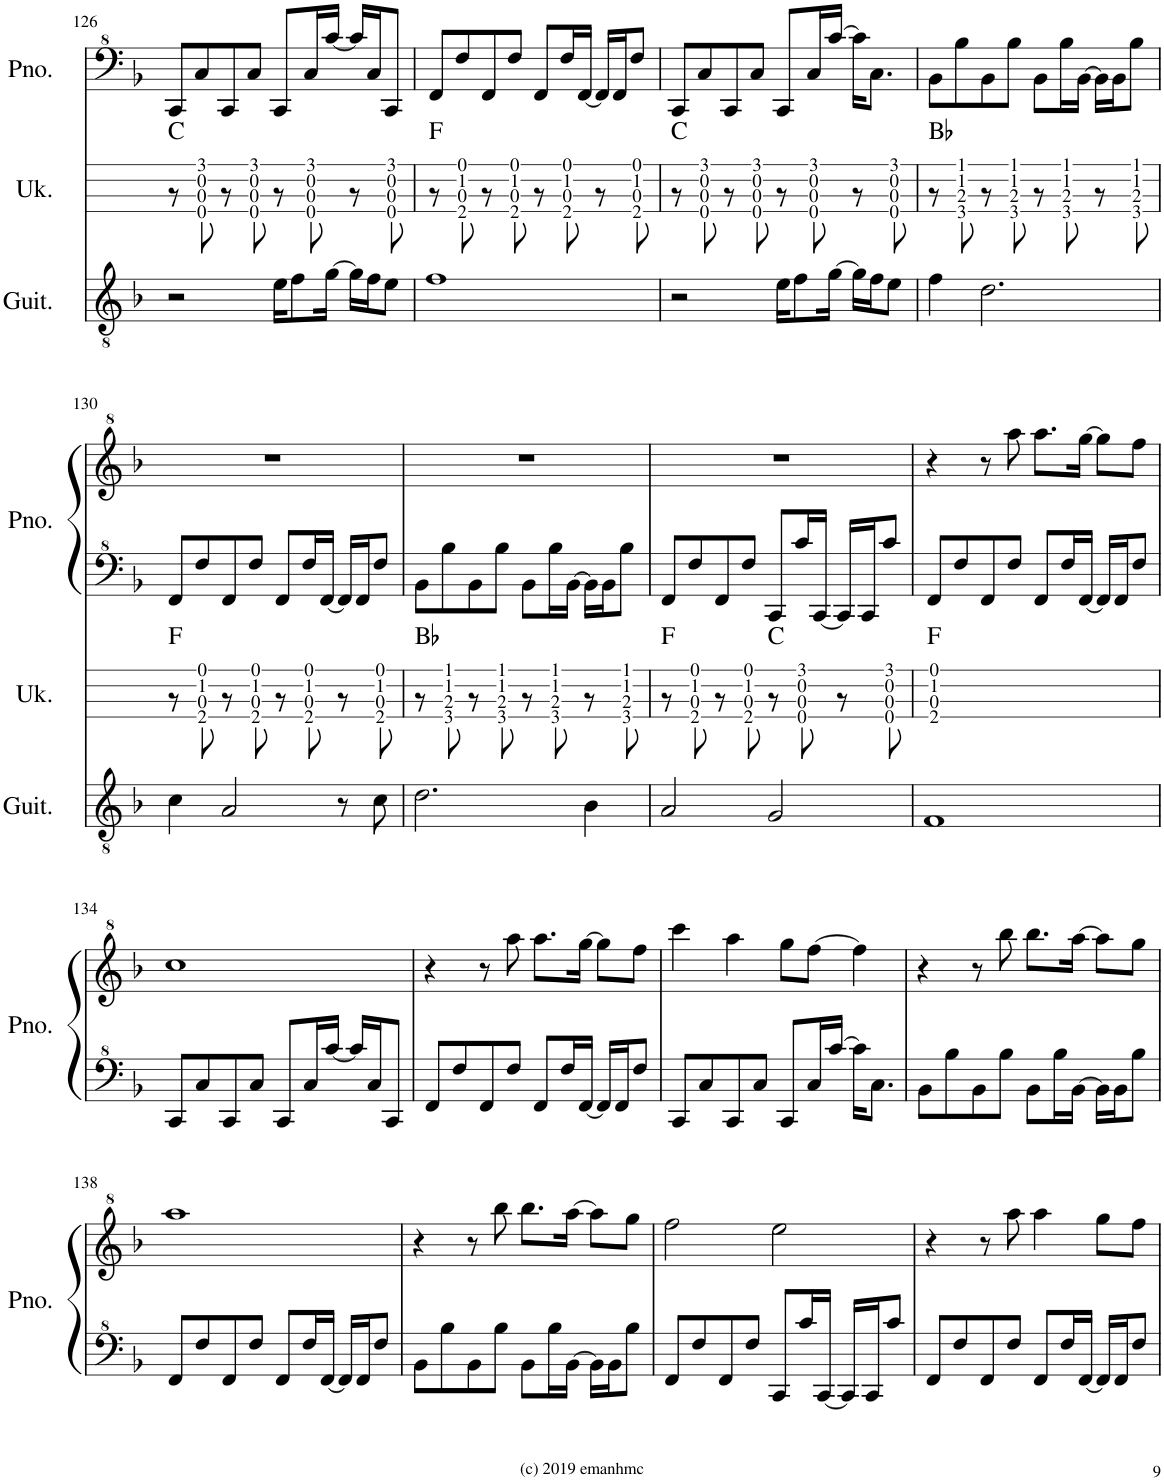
**kern	**kern	**harte	**kern	**kern
*part3	*part2	*part2	*part1	*part1
*staff4	*staff3	*	*staff2	*staff1
*I"Classical Guitar	*I"Ukulele	*	*I"Piano	*
*I'Guit.	*I'Uk.	*	*I'Pno.	*
!!LO:PB:g=z
*clefGv2	*	*	*clefF^4	*clefG^2
*k[b-]	*k[b-]	*	*k[b-]	*k[b-]
*M4/4	*M4/4	*	*M4/4	*M4/4
*met(c)	*met(c)	*	*met(c)	*met(c)
=126	=126	=126	=126	=126
2r	8r	C:maj	8C/L	1r
.	8g\ 8c\ 8e\ 8cc\	.	8c/	.
.	8r	.	8C/	.
.	8g\ 8c\ 8e\ 8cc\	.	8c/J	.
16e\KL	8r	.	8C/L	.
8f\	.	.	.	.
.	8g\ 8c\ 8e\ 8cc\	.	16c/L	.
[16g\Jk	.	.	[16cc/JJ	.
16g\LL]	8r	.	16cc/LL]	.
16f\J	.	.	16c/J	.
8e\J	8g\ 8c\ 8e\ 8cc\	.	8C/J	.
=127	=127	=127	=127	=127
1f	8r	F:maj	8F/L	1r
.	8a\ 8c\ 8f\ 8a\	.	8f/	.
.	8r	.	8F/	.
.	8a\ 8c\ 8f\ 8a\	.	8f/J	.
.	8r	.	8F/L	.
.	8a\ 8c\ 8f\ 8a\	.	16f/L	.
.	.	.	[16F/JJ	.
.	8r	.	16F/LL]	.
.	.	.	16F/J	.
.	8a\ 8c\ 8f\ 8a\	.	8f/J	.
=128	=128	=128	=128	=128
2r	8r	C:maj	8C/L	1r
.	8g\ 8c\ 8e\ 8cc\	.	8c/	.
.	8r	.	8C/	.
.	8g\ 8c\ 8e\ 8cc\	.	8c/J	.
16e\KL	8r	.	8C/L	.
8f\	.	.	.	.
.	8g\ 8c\ 8e\ 8cc\	.	16c/L	.
[16g\Jk	.	.	[16cc/JJ	.
16g\LL]	8r	.	16cc\KL]	.
16f\J	.	.	8.c\J	.
8e\J	8g\ 8c\ 8e\ 8cc\	.	.	.
=129	=129	=129	=129	=129
4f\	8r	Bb:maj	8B-\L	1r
.	8b-\ 8d\ 8f\ 8b-\	.	8b-\	.
2.d\	8r	.	8B-\	.
.	8b-\ 8d\ 8f\ 8b-\	.	8b-\J	.
.	8r	.	8B-\L	.
.	8b-\ 8d\ 8f\ 8b-\	.	16b-\L	.
.	.	.	[16B-\JJ	.
.	8r	.	16B-\LL]	.
.	.	.	16B-\J	.
.	8b-\ 8d\ 8f\ 8b-\	.	8b-\J	.
!!LO:LB:g=z
=130	=130	=130	=130	=130
4c\	8r	F:maj	8F/L	1r
.	8a\ 8c\ 8f\ 8a\	.	8f/	.
2A/	8r	.	8F/	.
.	8a\ 8c\ 8f\ 8a\	.	8f/J	.
.	8r	.	8F/L	.
.	8a\ 8c\ 8f\ 8a\	.	16f/L	.
.	.	.	[16F/JJ	.
8r	8r	.	16F/LL]	.
.	.	.	16F/J	.
8c\	8a\ 8c\ 8f\ 8a\	.	8f/J	.
=131	=131	=131	=131	=131
2.d\	8r	Bb:maj	8B-\L	1r
.	8b-\ 8d\ 8f\ 8b-\	.	8b-\	.
.	8r	.	8B-\	.
.	8b-\ 8d\ 8f\ 8b-\	.	8b-\J	.
.	8r	.	8B-\L	.
.	8b-\ 8d\ 8f\ 8b-\	.	16b-\L	.
.	.	.	[16B-\JJ	.
4B-\	8r	.	16B-\LL]	.
.	.	.	16B-\J	.
.	8b-\ 8d\ 8f\ 8b-\	.	8b-\J	.
=132	=132	=132	=132	=132
2A/	8r	F:maj	8F/L	1r
.	8a\ 8c\ 8f\ 8a\	.	8f/	.
.	8r	.	8F/	.
.	8a\ 8c\ 8f\ 8a\	.	8f/J	.
2G/	8r	C:maj	8C/L	.
.	8g\ 8c\ 8e\ 8cc\	.	16cc/L	.
.	.	.	[16C/JJ	.
.	8r	.	16C/LL]	.
.	.	.	16C/J	.
.	8g\ 8c\ 8e\ 8cc\	.	8cc/J	.
=133	=133	=133	=133	=133
1F	1a 1c 1f 1a	F:maj	8F/L	4r
.	.	.	8f/	.
.	.	.	8F/	8r
.	.	.	8f/J	8aaa\
.	.	.	8F/L	8.aaa\L
.	.	.	16f/L	.
.	.	.	[16F/JJ	[16ggg\Jk
.	.	.	16F/LL]	8ggg\L]
.	.	.	16F/J	.
.	.	.	8f/J	8fff\J
!!LO:LB:g=z
=134	=134	=134	=134	=134
1r	1r	.	8C/L	1ccc
.	.	.	8c/	.
.	.	.	8C/	.
.	.	.	8c/J	.
.	.	.	8C/L	.
.	.	.	16c/L	.
.	.	.	[16cc/JJ	.
.	.	.	16cc/LL]	.
.	.	.	16c/J	.
.	.	.	8C/J	.
=135	=135	=135	=135	=135
1r	1r	.	8F/L	4r
.	.	.	8f/	.
.	.	.	8F/	8r
.	.	.	8f/J	8aaa\
.	.	.	8F/L	8.aaa\L
.	.	.	16f/L	.
.	.	.	[16F/JJ	[16ggg\Jk
.	.	.	16F/LL]	8ggg\L]
.	.	.	16F/J	.
.	.	.	8f/J	8fff\J
=136	=136	=136	=136	=136
1r	1r	.	8C/L	4cccc\
.	.	.	8c/	.
.	.	.	8C/	4aaa\
.	.	.	8c/J	.
.	.	.	8C/L	8ggg\L
.	.	.	16c/L	[8fff\J
.	.	.	[16cc/JJ	.
.	.	.	16cc\KL]	4fff\]
.	.	.	8.c\J	.
=137	=137	=137	=137	=137
1r	1r	.	8B-\L	4r
.	.	.	8b-\	.
.	.	.	8B-\	8r
.	.	.	8b-\J	8bbb-\
.	.	.	8B-\L	8.bbb-\L
.	.	.	16b-\L	.
.	.	.	[16B-\JJ	[16aaa\Jk
.	.	.	16B-\LL]	8aaa\L]
.	.	.	16B-\J	.
.	.	.	8b-\J	8ggg\J
!!LO:LB:g=z
=138	=138	=138	=138	=138
1r	1r	.	8F/L	1aaa
.	.	.	8f/	.
.	.	.	8F/	.
.	.	.	8f/J	.
.	.	.	8F/L	.
.	.	.	16f/L	.
.	.	.	[16F/JJ	.
.	.	.	16F/LL]	.
.	.	.	16F/J	.
.	.	.	8f/J	.
=139	=139	=139	=139	=139
1r	1r	.	8B-\L	4r
.	.	.	8b-\	.
.	.	.	8B-\	8r
.	.	.	8b-\J	8bbb-\
.	.	.	8B-\L	8.bbb-\L
.	.	.	16b-\L	.
.	.	.	[16B-\JJ	[16aaa\Jk
.	.	.	16B-\LL]	8aaa\L]
.	.	.	16B-\J	.
.	.	.	8b-\J	8ggg\J
=140	=140	=140	=140	=140
1r	1r	.	8F/L	2fff\
.	.	.	8f/	.
.	.	.	8F/	.
.	.	.	8f/J	.
.	.	.	8C/L	2eee\
.	.	.	16cc/L	.
.	.	.	[16C/JJ	.
.	.	.	16C/LL]	.
.	.	.	16C/J	.
.	.	.	8cc/J	.
=141	=141	=141	=141	=141
1r	1r	.	8F/L	4r
.	.	.	8f/	.
.	.	.	8F/	8r
.	.	.	8f/J	8aaa\
.	.	.	8F/L	4aaa\
.	.	.	16f/L	.
.	.	.	[16F/JJ	.
.	.	.	16F/LL]	8ggg\L
.	.	.	16F/J	.
.	.	.	8f/J	8fff\J
=	=	=	=	=
*-	*-	*-	*-	*-
